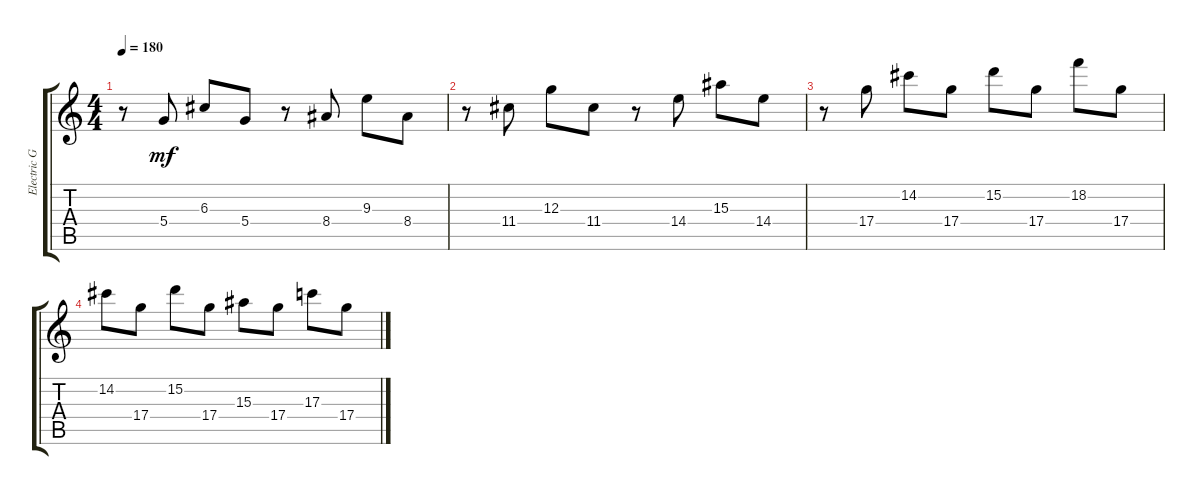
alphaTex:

\track ("Electric Guitar" "Electric G") {instrument electricguitarclean}
\staff {score tabs}
\tuning (E4 B3 G3 D3 A2 E2) {hide}
\ts (4 4)
\tempo 180
\clef g2
\ks c
r.8{dy mf instrument electricguitarclean} 5.4.8 6.3.8 5.4.8 r.8 8.4.8 9.3.8 8.4.8 |
r.8 11.4.8 12.3.8 11.4.8 r.8 14.4.8 15.3.8 14.4.8 |
r.8 17.4.8 14.2.8 17.4.8 15.2.8 17.4.8 18.2.8 17.4.8 |
14.2.8 17.4.8 15.2.8 17.4.8 15.3.8 17.4.8 17.3.8 17.4.8
